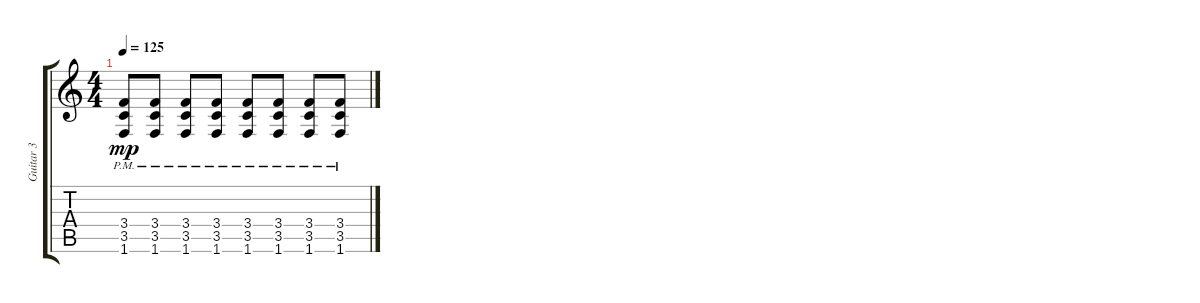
\track ("Guitar 3" "Guitar 3") {instrument electricguitarclean}
\staff {score tabs}
\tuning (E4 B3 G3 D3 A2 E2) {hide}
\ts (4 4)
\tempo 125
\clef g2
\ks c
(3.4{pm} 3.5{pm} 1.6{pm}).8{dy mp} (3.4{pm} 3.5{pm} 1.6{pm}).8 (3.4{pm} 3.5{pm} 1.6{pm}).8 (3.4{pm} 3.5{pm} 1.6{pm}).8 (3.4{pm} 3.5{pm} 1.6{pm}).8 (3.4{pm} 3.5{pm} 1.6{pm}).8 (3.4{pm} 3.5{pm} 1.6{pm}).8 (3.4{pm} 3.5{pm} 1.6{pm}).8
